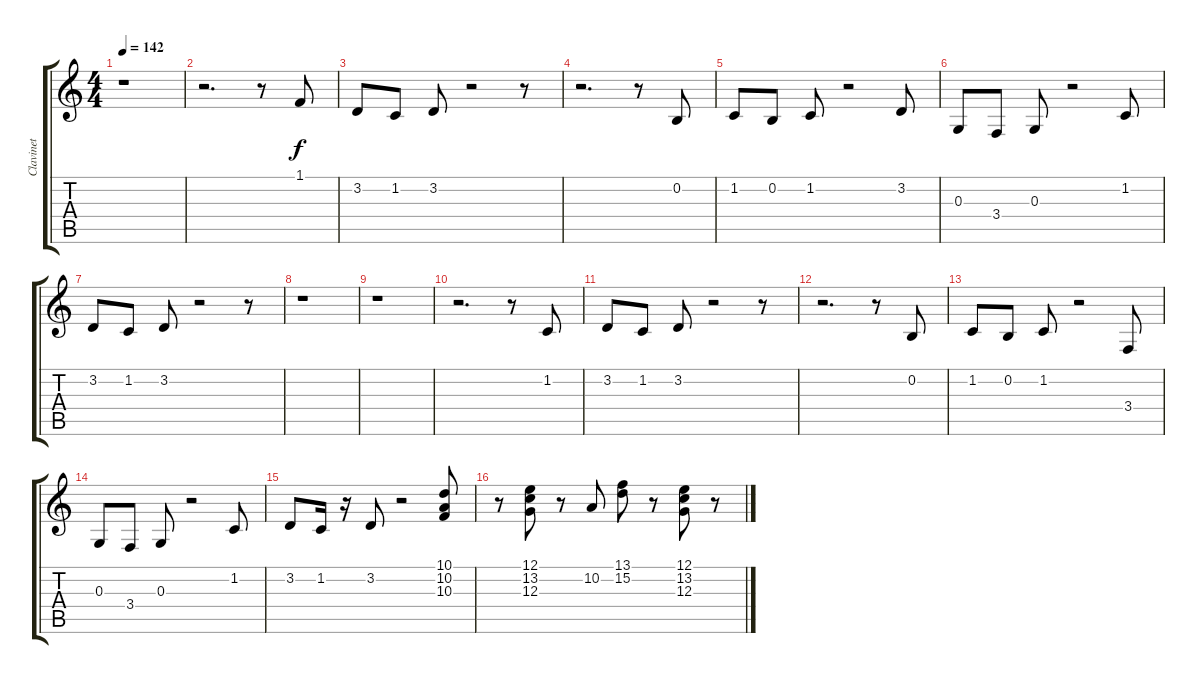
\track ("Clavinet" "Clavinet") {instrument clavinet}
\staff {score tabs}
\tuning (E4 B3 G3 D3 A2 E2) {hide}
\ts (4 4)
\tempo 142
\clef g2
\ks c
r.1{dy f instrument clavinet} |
r.2{d} r.8 1.1.8 |
3.2.8 1.2.8 3.2.8 r.2 r.8 |
r.2{d} r.8 0.2.8 |
1.2.8 0.2.8 1.2.8 r.2 3.2.8 |
0.3.8 3.4.8 0.3.8 r.2 1.2.8 |
3.2.8 1.2.8 3.2.8 r.2 r.8 |
r.1 |
r.1 |
r.2{d} r.8 1.2.8 |
3.2.8 1.2.8 3.2.8 r.2 r.8 |
r.2{d} r.8 0.2.8 |
1.2.8 0.2.8 1.2.8 r.2 3.4.8 |
0.3.8 3.4.8 0.3.8 r.2 1.2.8 |
3.2.8 1.2.16 r.16 3.2.8 r.2 (10.1 10.2 10.3).8 |
r.8 (12.1 13.2 12.3).8 r.8 10.2.8 (13.1 15.2).8 r.8 (12.1 13.2 12.3).8 r.8
